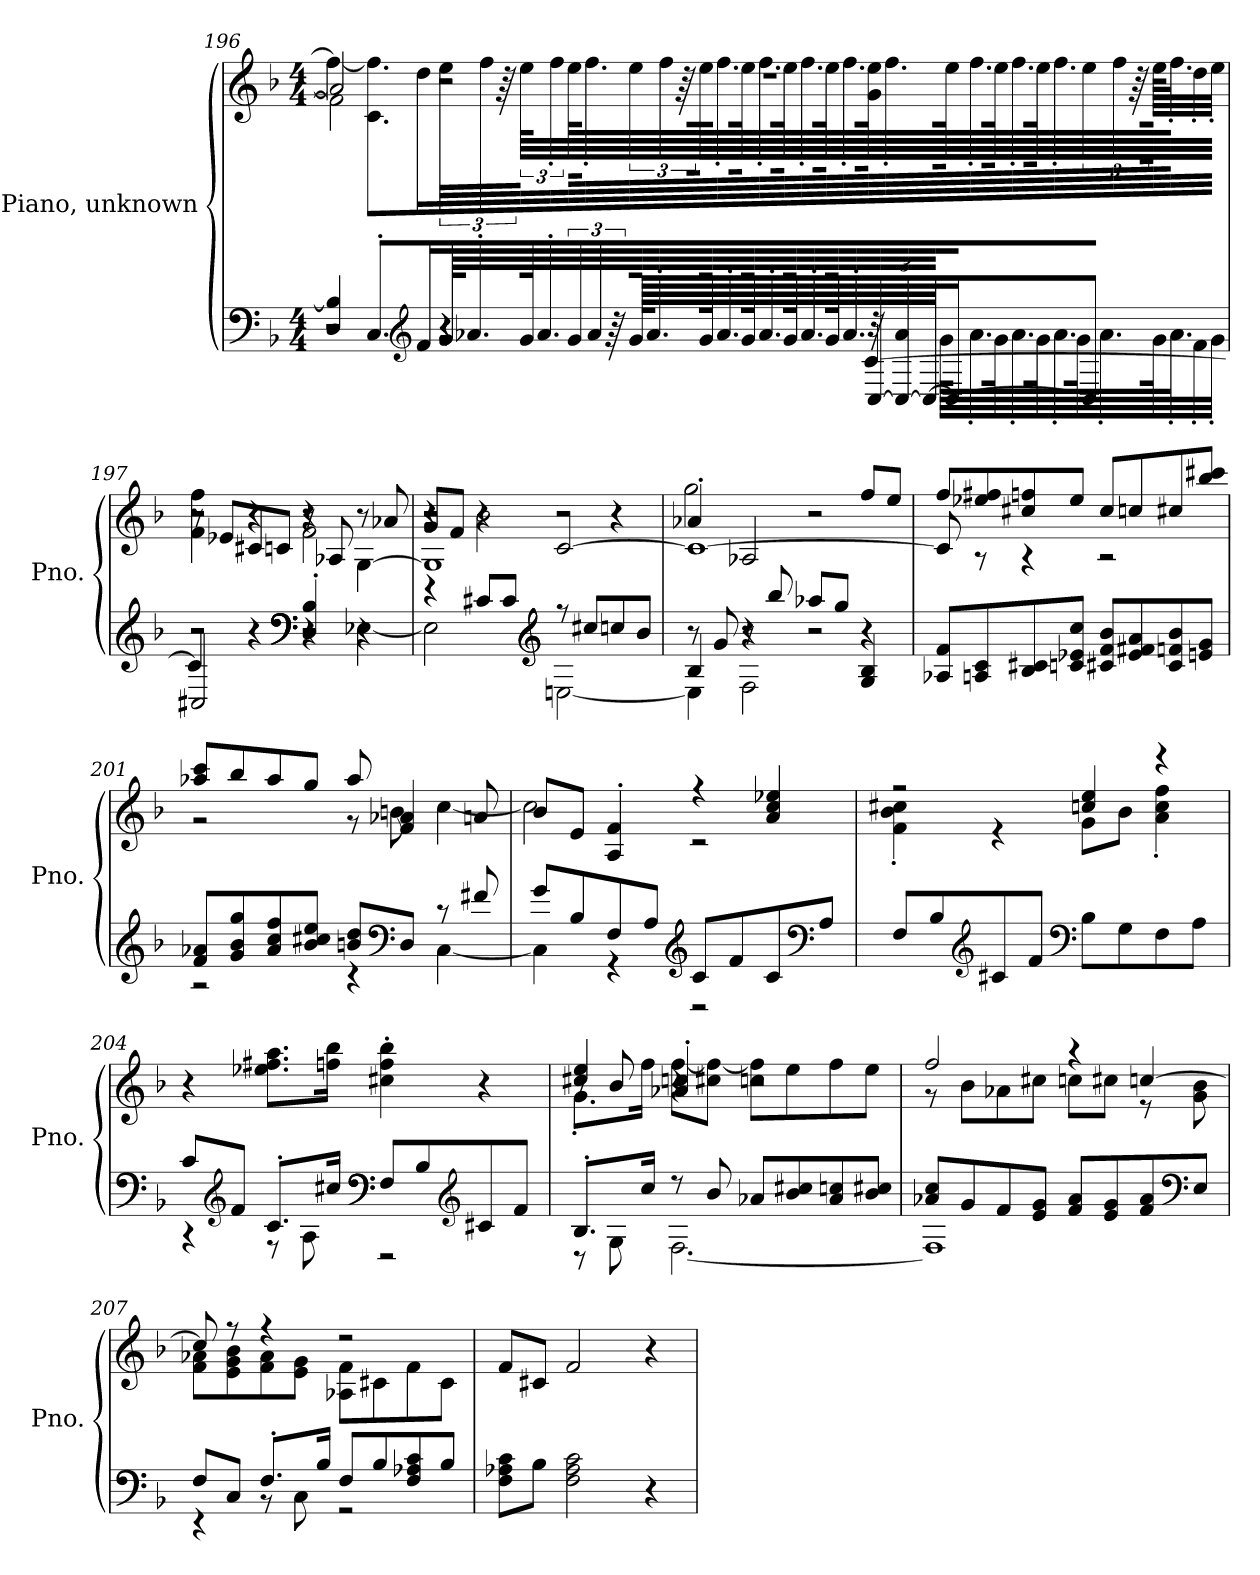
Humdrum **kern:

**kern	**kern
*part1	*part1
*staff2	*staff1
*I"Piano, unknown	*
*I'Pno.	*
!!LO:LB:g=z
*clefF4	*clefG2
*k[b-]	*k[b-]
*M4/4	*M4/4
=196	=196
*^	*^
*	*^	*	*^
*	*	*	*	*	*^
4D/ 4B/]	2r	2r	1r	4ff\_	2a-/]	2f\]
8.C'/L	.	.	.	8.c\ 8.ff\]L	.	.
*clefG2	*	*	*	*	*	*
16f/L	.	.	.	16dd\L	.	.
128g/KLL	4r	4r	.	96ee\LL	2r	2r
64.a-X'/	.	.	.	.	.	.
.	.	.	.	96ff\JJJJ	.	.
.	.	.	.	96r	.	.
128g/K	.	.	.	96ee\KLLL	.	.
64.a-'/	.	.	.	.	.	.
.	.	.	.	48ff'\	.	.
96g/	.	.	.	128ee\KL	.	.
.	.	.	.	64.ff'\	.	.
96a-/JJJJ	.	.	.	.	.	.
96r	.	.	.	.	.	.
128g/KLLLL	.	.	.	96ee\	.	.
64.a-'/	.	.	.	.	.	.
.	.	.	.	96ff\JJJJ	.	.
.	.	.	.	96r	.	.
128g/K	.	.	.	128ee\KLLLL	.	.
64.a-'/	.	.	.	64.ff'\	.	.
128g/K	.	.	.	128ee\K	.	.
64.a-'/	.	.	.	64.ff'\	.	.
128g/K	.	.	.	128ee\K	.	.
64.a-'/	.	.	.	64.ff'\	.	.
128g/K	.	.	.	128ee\K	.	.
64.a-'/	.	.	.	64.ff'\	.	.
*Xbrackettup	*	*	*	*	*	*
[96C/	32r	[4c/	.	128g\ 128ee\K	.	.
.	.	.	.	64.ff'\	.	.
96C/_ 96a-/	.	.	.	.	.	.
96C/JJ_	.	.	.	.	.	.
16.C/J_	128g\KLLLL	.	.	128ee\K	.	.
.	64.a-'\	.	.	64.ff'\	.	.
.	128g\K	.	.	128ee\K	.	.
.	64.a-'\	.	.	64.ff'\	.	.
.	128g\K	.	.	128ee\K	.	.
.	64.a-'\	.	.	64.ff'\	.	.
8C/J]	128g\K	.	.	96ee\	.	.
.	64.a-'\	.	.	.	.	.
.	.	.	.	96ff\JJJJ	.	.
.	.	.	.	96r	.	.
.	128g\K	.	.	128ee\KLLLL	.	.
.	64.a-'\J	.	.	64.ff'\J	.	.
.	32f'\	.	.	32dd'\	.	.
.	32g'\JJJ	.	.	32ee'\JJJ	.	.
*	*	*	*	*	*v	*v
!!LO:LB:g=z
=197	=197	=197	=197	=197	=197
2C#X/	2r	4c/]	8r	4f\ 4ff\	2r
.	.	.	8e-X/L	.	.
.	.	4r	8c#X/	4r	.
.	.	.	8cn/J	.	.
*clefF4	*	*	*	*	*
4D/' 4B-/'	4r	2r	8r	2f\	4r
.	.	.	8A-X/	.	.
4r	[4E-X\	.	8r	.	[4G\
.	.	.	8a-X/	.	.
*	*v	*v	*	*	*
=198	=198	=198	=198	=198
*	*	*	*	*^
4r	2E-\]	8g/L	4r	2r	1G]
.	.	8f/J	.	.	.
8c#X/L	.	4r	2b-\	.	.
8c#/J	.	.	.	.	.
*clefG2	*	*	*	*	*
8r	[2En\	2r	.	[2c/	.
8cc#X/L	.	.	.	.	.
8ccn/	.	.	4r	.	.
8b-/J	.	.	.	.	.
*	*	*	*	*v	*v
=199	=199	=199	=199	=199
*	*^	*	*	*
8r	4E\]	4B-/	4a-X'/	2gg\	1c_
8g/	.	.	.	.	.
8r	2F\	4r	2A-X/	.	.
8bb-/	.	.	.	.	.
8aa-X/L	.	2r	.	2r	.
8gg/J	.	.	.	.	.
4G/ 4B-/	4r	.	8ff/L	.	.
.	.	.	8ee/J	.	.
*v	*v	*v	*	*	*
*	*	*v	*v
!!LO:LB:g=z
=200	=200	=200
8A-X/ 8f/L	8ff/L	8c/]
8An/ 8c/	8ee-X/ 8ff#X/	8r
8B-/ 8c#X/	8cc#X/ 8ffn/	4r
8cn/ 8e-X/ 8cc/J	8ee-/J	.
8c#X/ 8f/ 8b-/L	8cc#/L	2r
8e-/ 8f#X/ 8a/	8ccn/	.
8c#/ 8fn/ 8b-/	8cc#X/	.
8en/ 8g/J	8bb-/ 8ccc#X/J	.
=201	=201	=201
*^	*	*
8f/ 8a-X/L	2r	8aa-X/ 8ccc/L	2r
8g/ 8b-/ 8gg/	.	8bb-/	.
8a-/ 8cc/ 8ff/	.	8aa-/	.
8b-/ 8cc#X/ 8ee/J	.	8gg/J	.
8bn/ 8dd/L	4r	8aa-/	8r
*clefF4	*	*	*
8D/J	.	4f/ 4a-X/	8bn\
8r	[4C\	.	[4cc\
8f#X/	.	8an/	.
!!LO:PB:g=z	!!
=202	=202	=202	=202
8g/L	4C\]	8b-/L	2cc\]
8B-/	.	8e/J	.
8F/	4r	4A/' 4f/'	.
8A/J	.	.	.
*clefG2	*	*	*
8c/L	2r	4r	2r
8f/	.	.	.
8c/	.	4a/ 4cc/ 4ee-X/	.
*clefF4	*	*	*
8A/J	.	.	.
*v	*v	*	*
=203	=203	=203
8F/L	2r	4f\' 4b-\' 4cc#X\'
8B-/	.	.
*clefG2	*	*
8c#X/	.	4r
8f/J	.	.
*clefF4	*	*
8B-\L	4ccn/ 4ee/	8g\L
8G\	.	8b-\J
8F\	4r	4a\' 4cc\' 4ff\'
8A\J	.	.
*	*v	*v
=204	=204
*^	*
8c/L	4r	4r
*clefG2	*	*
8f/J	.	.
8.c'/L	8r	8.ee-X\ 8.ff#X\ 8.aa\L
.	8A\	.
16cc#X/Jk	.	16ffn\ 16bb-\Jk
*clefF4	*	*
8F/L	2r	4cc#X\' 4ff\' 4bb-\'
8B-/	.	.
*clefG2	*	*
8c#X/	.	4r
8f/J	.	.
!!LO:LB:g=z
=205	=205	=205
*	*	*^
*	*	*	*^
8.B-'/L	8r	4cc#X/ 4ee/	8.g'\L	8r
.	8G\	.	.	8b-/
16cc/Jk	.	.	16ff\Jk	.
8r	[2.F\	4r	[8ff\L	4a-X/' 4ccn/'
8b-/	.	.	8cc#X\ 8ff\_J	.
8a-X/L	.	2r	8ccn\ 8ff\]L	2r
8b-/ 8cc#X/	.	.	8ee\	.
8a-/ 8ccn/	.	.	8ff\	.
8b-/ 8cc#X/J	.	.	8ee\J	.
*	*	*	*v	*v
=206	=206	=206	=206
8a-X/ 8cc/L	1F]	2ff/	8r
8g/	.	.	8b-\L
8f/	.	.	8a-X\
8e/ 8g/J	.	.	8cc#X\J
8f/ 8a-/L	.	4r	8ccn\L
8e/ 8g/	.	.	8cc#X\J
8f/ 8a-/	.	[4ccn/	8r
*clefF4	*	*	*
8E/J	.	.	8g\ 8b-\
=207	=207	=207	=207
8F/L	4r	8cc/]	8f\ 8a-X\L
8C/J	.	8r	8e\ 8g\ 8b-\
8.F'/L	8r	4r	8f\ 8a-\
.	8C\	.	8e\ 8g\J
16B-/Jk	.	.	.
8F/L	2r	2r	8A-X\ 8f\L
8B-/	.	.	8c#X\
8F/ 8A-X/ 8c/	.	.	8f\
8B-/J	.	.	8c#\J
*v	*v	*	*
*	*v	*v
!!LO:LB:g=z
=208	=208
8F\ 8A-X\ 8c\L	8f/L
8B-\J	8c#X/J
2F\ 2A-\ 2c\	2f/
4r	4r
=	=
*-	*-
